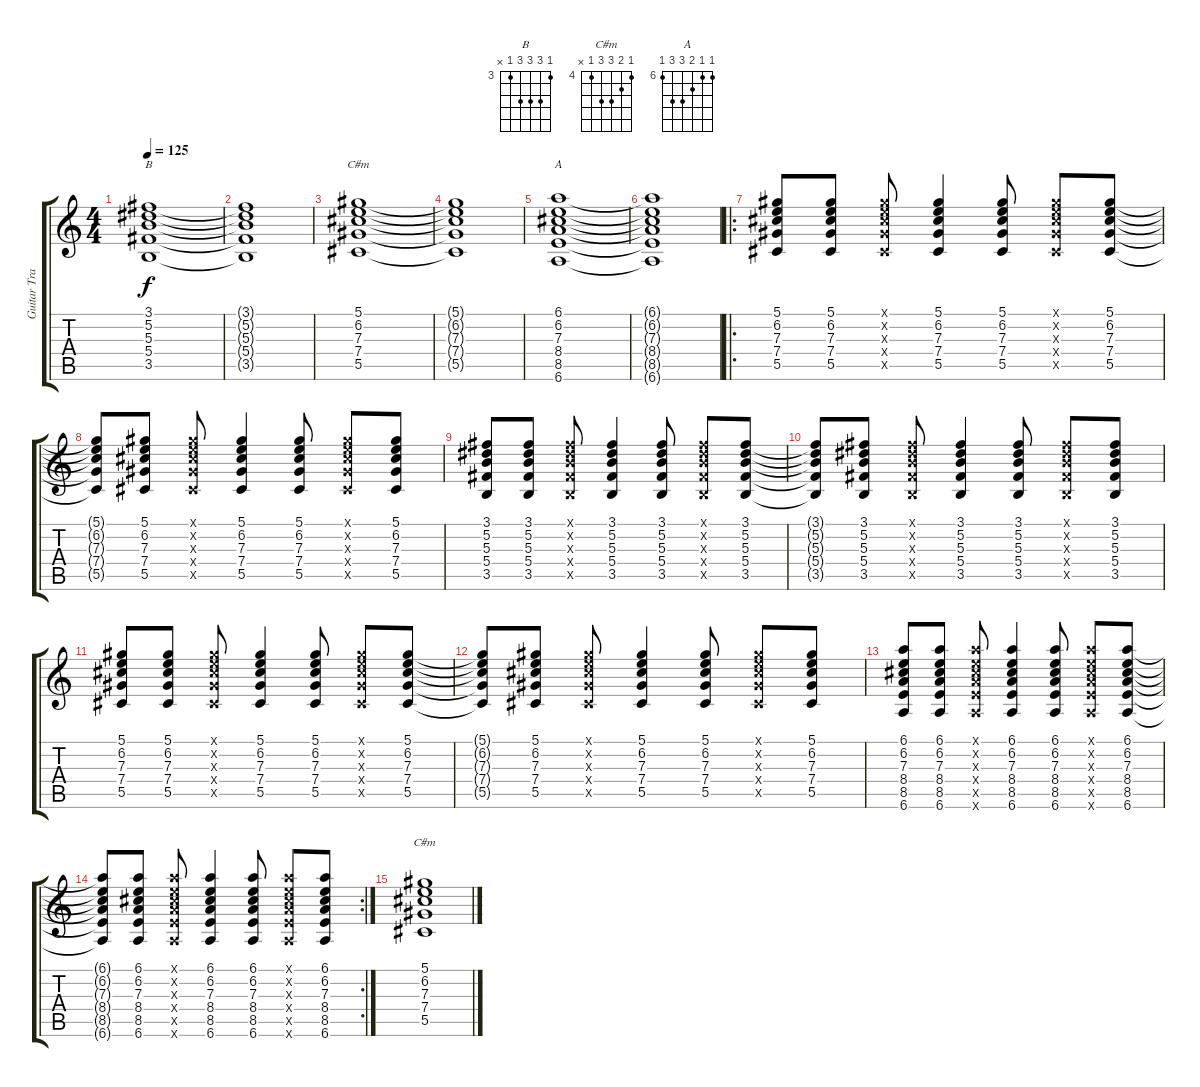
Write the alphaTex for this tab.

\track ("Guitar Track" "Guitar Tra") {instrument acousticguitarsteel}
\staff {score tabs}
\tuning (Eb4 Bb3 Gb3 Db3 Ab2 Eb2) {hide}
\chord ("B" 3 5 5 5 3 x) {firstfret 3}
\chord ("C#m" 5 6 7 7 5 x) {firstfret 5}
\chord ("A" 6 6 7 8 8 6) {firstfret 6}
\chord ("C#m" 4 5 6 6 4 x) {firstfret 4}
\ts (4 4)
\tempo 125
\clef g2
\ks c
(3.1 5.2 5.3 5.4 3.5).1{ch "B" dy f} |
(3.1{t} 5.2{t} 5.3{t} 5.4{t} 3.5{t}).1 |
(5.1 6.2 7.3 7.4 5.5).1{ch "C#m"} |
(5.1{t} 6.2{t} 7.3{t} 7.4{t} 5.5{t}).1 |
(6.1 6.2 7.3 8.4 8.5 6.6).1{ch "A"} |
(6.1{t} 6.2{t} 7.3{t} 8.4{t} 8.5{t} 6.6{t}).1 |
\ro
(5.1 6.2 7.3 7.4 5.5).8 (5.1 6.2 7.3 7.4 5.5).8 (5.1{x} 6.2{x} 7.3{x} 7.4{x} 5.5{x}).8 (5.1 6.2 7.3 7.4 5.5).4 (5.1 6.2 7.3 7.4 5.5).8 (5.1{x} 6.2{x} 7.3{x} 7.4{x} 5.5{x}).8 (5.1 6.2 7.3 7.4 5.5).8 |
(5.1{t} 6.2{t} 7.3{t} 7.4{t} 5.5{t}).8 (5.1 6.2 7.3 7.4 5.5).8 (5.1{x} 6.2{x} 7.3{x} 7.4{x} 5.5{x}).8 (5.1 6.2 7.3 7.4 5.5).4 (5.1 6.2 7.3 7.4 5.5).8 (5.1{x} 6.2{x} 7.3{x} 7.4{x} 5.5{x}).8 (5.1 6.2 7.3 7.4 5.5).8 |
(3.1 5.2 5.3 5.4 3.5).8 (3.1 5.2 5.3 5.4 3.5).8 (3.1{x} 5.2{x} 5.3{x} 5.4{x} 3.5{x}).8 (3.1 5.2 5.3 5.4 3.5).4 (3.1 5.2 5.3 5.4 3.5).8 (3.1{x} 5.2{x} 5.3{x} 5.4{x} 3.5{x}).8 (3.1 5.2 5.3 5.4 3.5).8 |
(3.1{t} 5.2{t} 5.3{t} 5.4{t} 3.5{t}).8 (3.1 5.2 5.3 5.4 3.5).8 (3.1{x} 5.2{x} 5.3{x} 5.4{x} 3.5{x}).8 (3.1 5.2 5.3 5.4 3.5).4 (3.1 5.2 5.3 5.4 3.5).8 (3.1{x} 5.2{x} 5.3{x} 5.4{x} 3.5{x}).8 (3.1 5.2 5.3 5.4 3.5).8 |
(5.1 6.2 7.3 7.4 5.5).8 (5.1 6.2 7.3 7.4 5.5).8 (5.1{x} 6.2{x} 7.3{x} 7.4{x} 5.5{x}).8 (5.1 6.2 7.3 7.4 5.5).4 (5.1 6.2 7.3 7.4 5.5).8 (5.1{x} 6.2{x} 7.3{x} 7.4{x} 5.5{x}).8 (5.1 6.2 7.3 7.4 5.5).8 |
(5.1{t} 6.2{t} 7.3{t} 7.4{t} 5.5{t}).8 (5.1 6.2 7.3 7.4 5.5).8 (5.1{x} 6.2{x} 7.3{x} 7.4{x} 5.5{x}).8 (5.1 6.2 7.3 7.4 5.5).4 (5.1 6.2 7.3 7.4 5.5).8 (5.1{x} 6.2{x} 7.3{x} 7.4{x} 5.5{x}).8 (5.1 6.2 7.3 7.4 5.5).8 |
(6.1 6.2 7.3 8.4 8.5 6.6).8 (6.1 6.2 7.3 8.4 8.5 6.6).8 (6.1{x} 6.2{x} 7.3{x} 8.4{x} 8.5{x} 6.6{x}).8 (6.1 6.2 7.3 8.4 8.5 6.6).4 (6.1 6.2 7.3 8.4 8.5 6.6).8 (6.1{x} 6.2{x} 7.3{x} 8.4{x} 8.5{x} 6.6{x}).8 (6.1 6.2 7.3 8.4 8.5 6.6).8 |
\rc 2
(6.1{t} 6.2{t} 7.3{t} 8.4{t} 8.5{t} 6.6{t}).8 (6.1 6.2 7.3 8.4 8.5 6.6).8 (6.1{x} 6.2{x} 7.3{x} 8.4{x} 8.5{x} 6.6{x}).8 (6.1 6.2 7.3 8.4 8.5 6.6).4 (6.1 6.2 7.3 8.4 8.5 6.6).8 (6.1{x} 6.2{x} 7.3{x} 8.4{x} 8.5{x} 6.6{x}).8 (6.1 6.2 7.3 8.4 8.5 6.6).8 |
(5.1 6.2 7.3 7.4 5.5).1{ch "C#m"}
